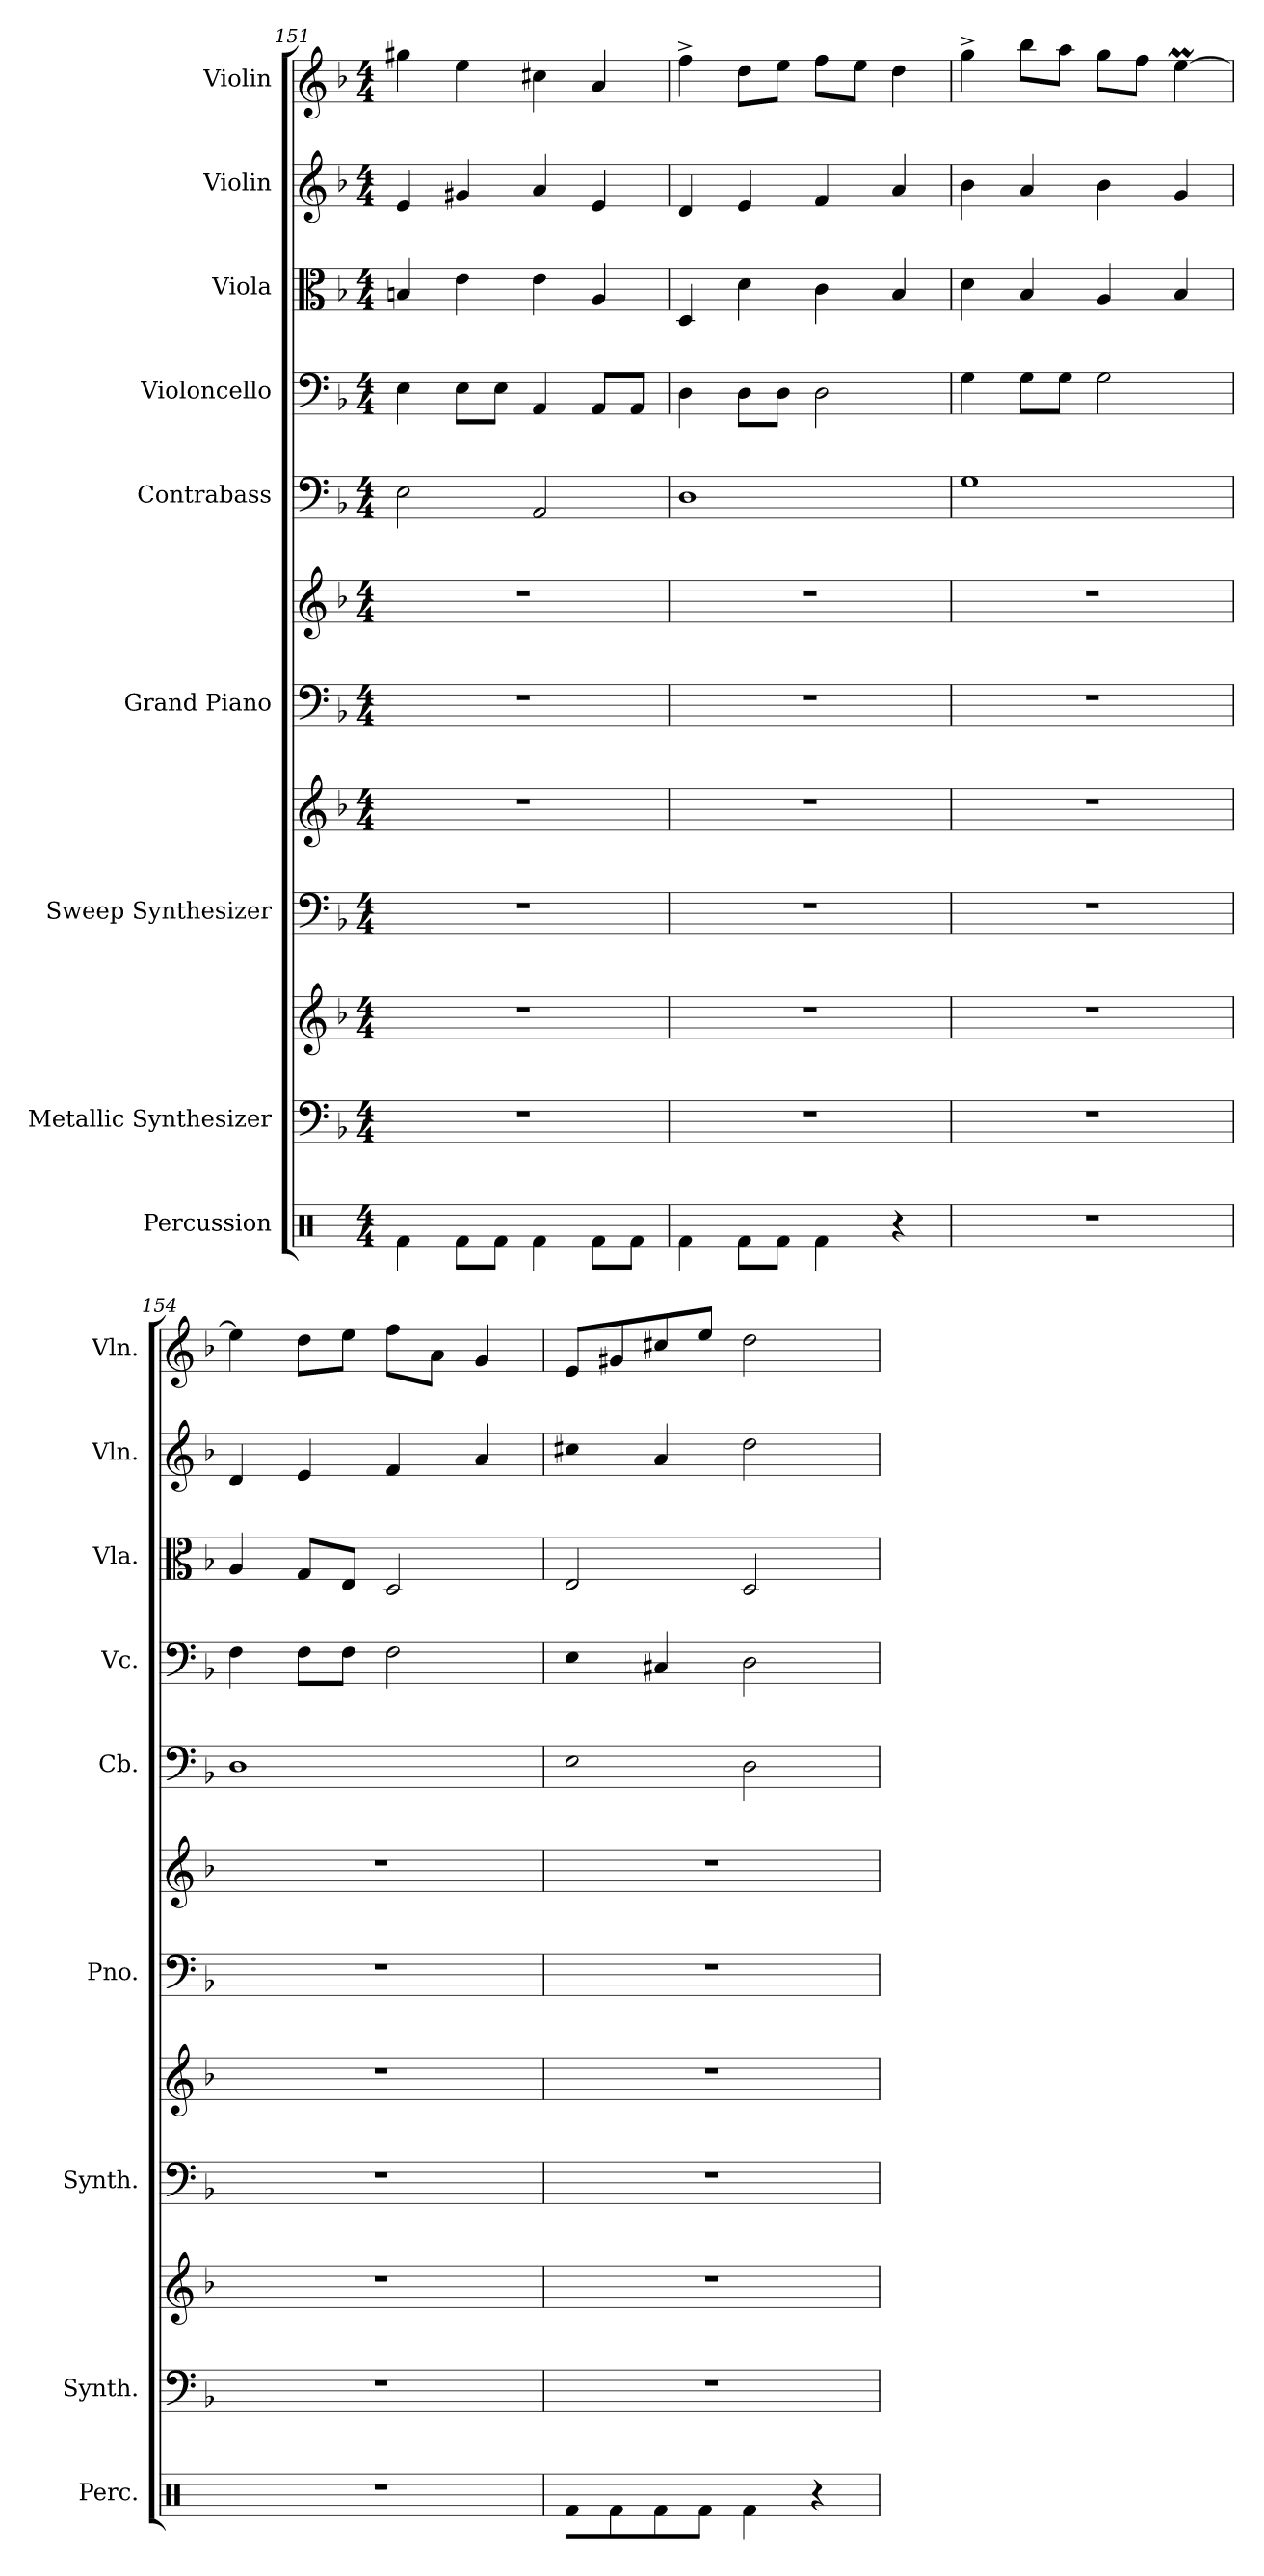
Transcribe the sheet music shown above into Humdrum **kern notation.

**kern	**kern	**kern	**kern	**kern	**kern	**kern	**kern	**kern	**kern	**kern	**kern
*part9	*part8	*part8	*part7	*part7	*part6	*part6	*part5	*part4	*part3	*part2	*part1
*staff12	*staff11	*staff10	*staff9	*staff8	*staff7	*staff6	*staff5	*staff4	*staff3	*staff2	*staff1
*I"Percussion	*I"Metallic Synthesizer	*	*I"Sweep Synthesizer	*	*I"Grand Piano	*	*I"Contrabass	*I"Violoncello	*I"Viola	*I"Violin	*I"Violin
*I'Perc.	*I'Synth.	*	*I'Synth.	*	*I'Pno.	*	*I'Cb.	*I'Vc.	*I'Vla.	*I'Vln.	*I'Vln.
*clefX	*clefF4	*clefG2	*clefF4	*clefG2	*clefF4	*clefG2	*clefF4	*clefF4	*clefC3	*clefG2	*clefG2
*	*	*	*	*	*	*	*ITrd7c12	*	*	*	*
*k[]	*k[b-]	*k[b-]	*k[b-]	*k[b-]	*k[b-]	*k[b-]	*k[b-]	*k[b-]	*k[b-]	*k[b-]	*k[b-]
*M4/4	*M4/4	*M4/4	*M4/4	*M4/4	*M4/4	*M4/4	*M4/4	*M4/4	*M4/4	*M4/4	*M4/4
=151	=151	=151	=151	=151	=151	=151	=151	=151	=151	=151	=151
4Rf\	1r	1r	1r	1r	1r	1r	2EE\	4E\	4Bn/	4e/	4gg#X\
8Rf\L	.	.	.	.	.	.	.	8E\L	4e\	4g#X/	4ee\
8Rf\J	.	.	.	.	.	.	.	8E\J	.	.	.
4Rf\	.	.	.	.	.	.	2AAA/	4AA/	4e\	4a/	4cc#X\
8Rf\L	.	.	.	.	.	.	.	8AA/L	4A/	4e/	4a/
8Rf\J	.	.	.	.	.	.	.	8AA/J	.	.	.
=152	=152	=152	=152	=152	=152	=152	=152	=152	=152	=152	=152
4Rf\	1r	1r	1r	1r	1r	1r	1DD	4D\	4D/	4d/	4ff^\
8Rf\L	.	.	.	.	.	.	.	8D\L	4d\	4e/	8dd\L
8Rf\J	.	.	.	.	.	.	.	8D\J	.	.	8ee\J
4Rf\	.	.	.	.	.	.	.	2D\	4c\	4f/	8ff\L
.	.	.	.	.	.	.	.	.	.	.	8ee\J
4r	.	.	.	.	.	.	.	.	4B-/	4a/	4dd\
!!LO:LB:g=z
=153	=153	=153	=153	=153	=153	=153	=153	=153	=153	=153	=153
1r	1r	1r	1r	1r	1r	1r	1GG	4G\	4d\	4b-\	4gg^\
.	.	.	.	.	.	.	.	8G\L	4B-/	4a/	8bb-\L
.	.	.	.	.	.	.	.	8G\J	.	.	8aa\J
.	.	.	.	.	.	.	.	2G\	4A/	4b-\	8gg\L
.	.	.	.	.	.	.	.	.	.	.	8ff\J
.	.	.	.	.	.	.	.	.	4B-/	4g/	[4eem\
=154	=154	=154	=154	=154	=154	=154	=154	=154	=154	=154	=154
1r	1r	1r	1r	1r	1r	1r	1DD	4F\	4A/	4d/	4ee\]
.	.	.	.	.	.	.	.	8F\L	8G/L	4e/	8dd\L
.	.	.	.	.	.	.	.	8F\J	8E/J	.	8ee\J
.	.	.	.	.	.	.	.	2F\	2D/	4f/	8ff\L
.	.	.	.	.	.	.	.	.	.	.	8a\J
.	.	.	.	.	.	.	.	.	.	4a/	4g/
=155	=155	=155	=155	=155	=155	=155	=155	=155	=155	=155	=155
8Rf\L	1r	1r	1r	1r	1r	1r	2EE\	4E\	2E/	4cc#X\	8e/L
8Rf\	.	.	.	.	.	.	.	.	.	.	8g#X/
8Rf\	.	.	.	.	.	.	.	4C#X/	.	4a/	8cc#X/
8Rf\J	.	.	.	.	.	.	.	.	.	.	8ee/J
4Rf\	.	.	.	.	.	.	2DD\	2D\	2D/	2dd\	2dd\
4r	.	.	.	.	.	.	.	.	.	.	.
=	=	=	=	=	=	=	=	=	=	=	=
*-	*-	*-	*-	*-	*-	*-	*-	*-	*-	*-	*-
